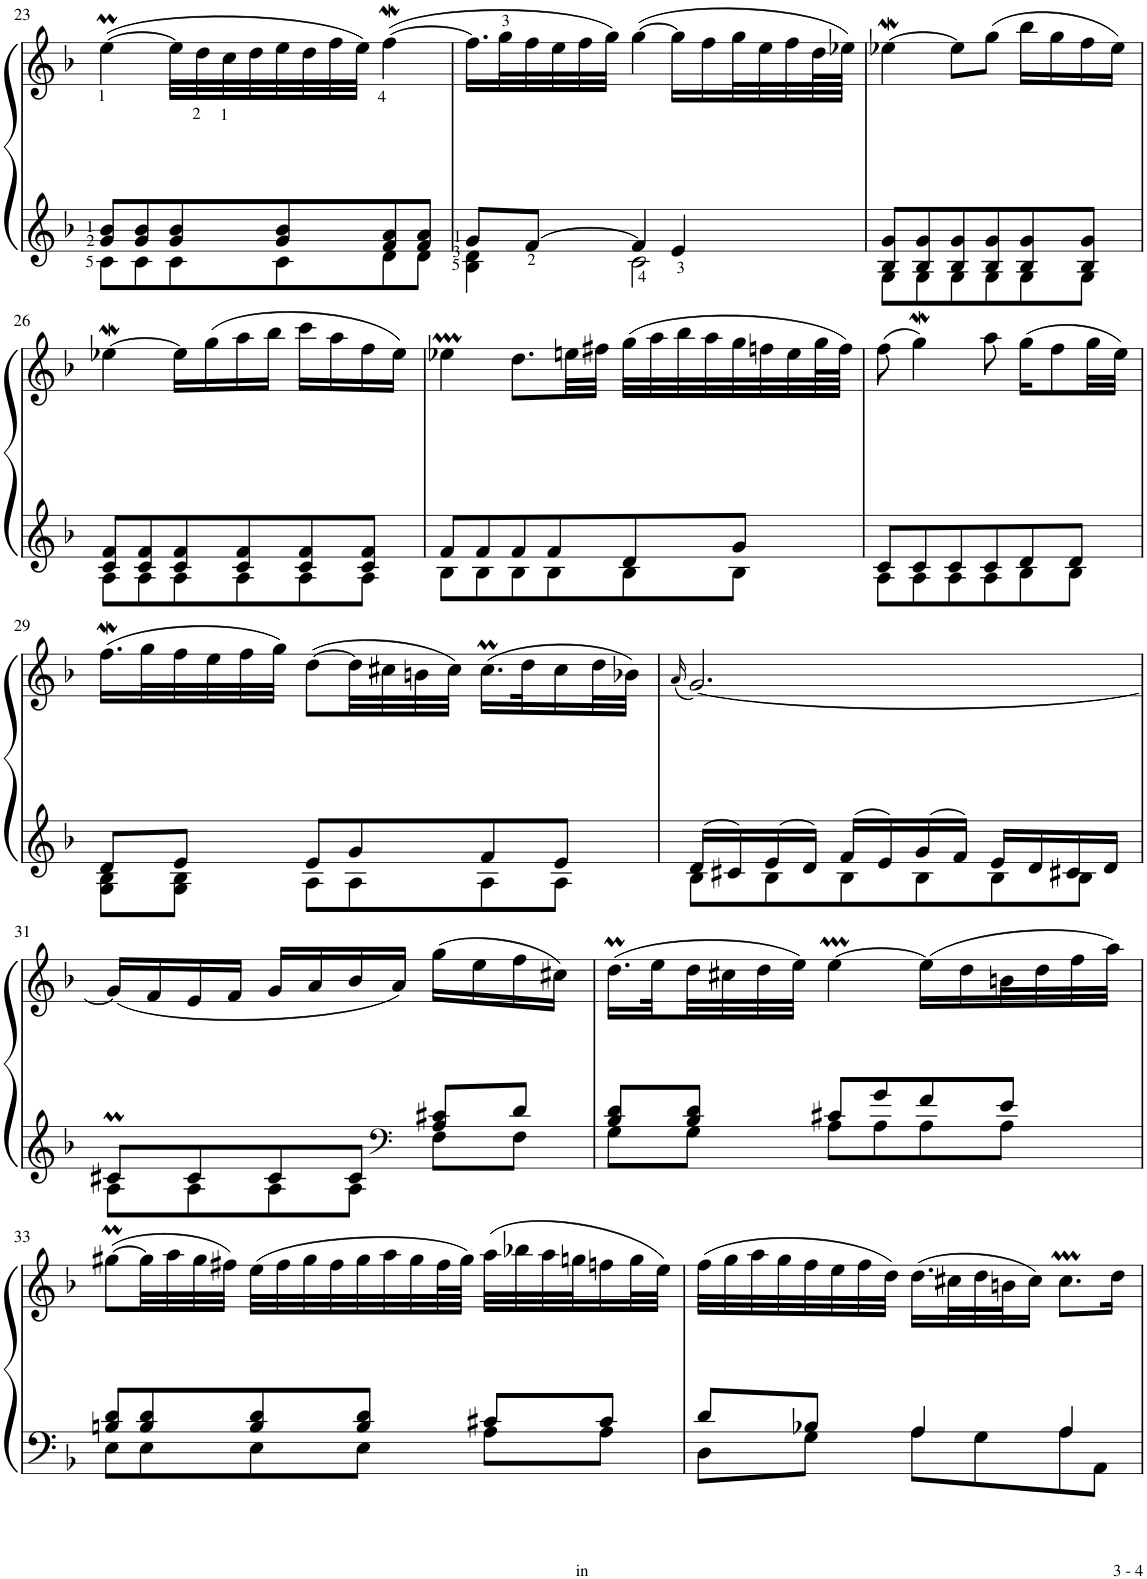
**kern	**kern
*part1	*part1
*staff2	*staff1
*I"Piano	*
*I'Pno	*
!!LO:PB:g=z
*clefG2	*clefG2
*k[b-]	*k[b-]
*M3/4	*M3/4
=23	=23
*^	*
8g/ 8b-/L	8c\L	([4eem<\
8g/ 8b-/	8c\	.
8g/ 8b-/	8c\	32ee\LLL]
.	.	32dd<\
.	.	32cc<\
.	.	32dd\
8g/ 8b-/	8c\	32ee\
.	.	32dd\
.	.	32ff\
.	.	32ee\JJJ)
8f/ 8a/	8d\	([4ffw<\
8f/ 8a/J	8d\J	.
=24	=24	=24
8g/L	4B-\ 4d\	16.ff\LL]
.	.	32gg\L
[8f/J	.	32ff\
.	.	32ee\
.	.	32ff\
.	.	32gg\JJJ)
4f/]	2c\	([4gg\
4e/	.	16gg\LL]
.	.	16ff\
.	.	32gg\L
.	.	32ee\
.	.	32ff\
.	.	64dd\L
.	.	64ee-X\JJJJ)
=25	=25	=25
8B-/ 8g/L	8G\L	[4ee-Xw\
8B-/ 8g/	8G\	.
8B-/ 8g/	8G\	8ee-\L]
8B-/ 8g/	8G\	(8gg\J
8B-/ 8g/	8G\	16bb-\LL
.	.	16gg\
8B-/ 8g/J	8G\J	16ff\
.	.	16ee-\JJ)
!!LO:LB:g=z
=26	=26	=26
8c/ 8f/L	8A\L	[4ee-Xw\
8c/ 8f/	8A\	.
8c/ 8f/	8A\	16ee-\LL]
.	.	(16gg\
8c/ 8f/	8A\	16aa\
.	.	16bb-\JJ
8c/ 8f/	8A\	16ccc\LL
.	.	16aa\
8c/ 8f/J	8A\J	16ff\
.	.	16ee-\JJ)
=27	=27	=27
8f/L	8B-\L	4ee-XM\
8f/	8B-\	.
8f/	8B-\	8.dd\L
8f/	8B-\	.
.	.	32een\LL
.	.	32ff#X\JJJ
8d/	8B-\	(32gg\LLL
.	.	32aa\
.	.	32bb-\
.	.	32aa\
8g/J	8B-\J	32gg\
.	.	32ffn\
.	.	32ee\
.	.	64gg\L
.	.	64ff\JJJJ)
=28	=28	=28
8c/L	8A\L	(8ff\
8c/	8A\	4ggW\)
8c/	8A\	.
8c/	8A\	8aa\
8d/	8B-\	(16gg\KL
.	.	8ff\
8d/J	8B-\J	.
.	.	32gg\LL
.	.	32ee\JJJ)
!!LO:LB:g=z
=29	=29	=29
8d/L	8G\ 8B-\L	(16.ffw\LL
.	.	32gg\L
8e/J	8G\ 8B-\J	32ff\
.	.	32ee\
.	.	32ff\
.	.	32gg\JJJ)
8e/L	8A\L	([8dd\L
8g/	8A\	32dd\LL]
.	.	32cc#X\
.	.	32bn\
.	.	32cc#\JJJ)
8f/	8A\	(16.cc#m\LL
.	.	32dd\K
8e/J	8A\J	16cc#\
.	.	32dd\L
.	.	32b-X\JJJ)
=30	=30	=30
.	.	(16qa/
16d/LL	8B-\L	[2.g/)
16c#X/	.	.
16e/	8B-\	.
16d/JJ	.	.
16f/LL	8B-\	.
16e/	.	.
16g/	8B-\	.
16f/JJ	.	.
16e/LL	8B-\	.
16d/	.	.
16c#X/	8B-\J	.
16d/JJ	.	.
!!LO:LB:g=z
=31	=31	=31
8c#Xm/L	8A\L	(16g/LL]
.	.	16f/
8c#/	8A\	16e/
.	.	16f/JJ
8c#/	8A\	16g/LL
.	.	16a/
8c#/J	8A\J	16b-/
*clefF4	*	*
.	.	16a/JJ)
8A/ 8c#X/L	8F\L	(16gg\LL
.	.	16ee\
8d/J	8F\J	16ff\
.	.	16cc#X\JJ)
=32	=32	=32
8B-/ 8d/L	8G\L	(16.ddM\LL
.	.	32ee\L
8B-/ 8d/J	8G\J	32dd\
.	.	32cc#X\
.	.	32dd\
.	.	32ee\JJJ)
8c#X/L	8A\L	[4eem\
8g/	8A\	.
8f/	8A\	(16ee\LL]
.	.	16dd\
8e/J	8A\J	32bn\L
.	.	32dd\
.	.	32ff\
.	.	32aa\JJJ)
!!LO:LB:g=z
=33	=33	=33
8Bn/ 8d/L	8E\L	([8gg#Xm\L
8B/ 8d/	8E\	32gg#\LL]
.	.	32aa\
.	.	32gg#\
.	.	32ff#X\JJJ)
8B/ 8d/	8E\	(32ee\LLL
.	.	32ff#\
.	.	32gg#\
.	.	32ff#\
8B/ 8d/J	8E\J	32gg#\
.	.	32aa\
.	.	32gg#\
.	.	64ff#\L
.	.	64gg#\JJJJ)
8c#X/L	8A\L	(32aa\LLL
.	.	32bb-X\
.	.	32aa\
.	.	32ggn\J
8c#/J	8A\J	16ffn\
.	.	32gg\L
.	.	32ee\JJJ)
=34	=34	=34
8d/L	8D\L	(32ff\LLL
.	.	32gg\
.	.	32aa\
.	.	32gg\
8B-X/J	8G\J	32ff\
.	.	32ee\
.	.	32ff\
.	.	32dd\JJJ)
4A/	8A\L	(16.dd\LL
.	.	32cc#X\L
.	8G\	32dd\
.	.	32bn\J
.	.	16cc#\JJ)
4A/	8A\	8.cc#m\L
.	8AA\J	.
.	.	16dd\Jk
*v	*v	*
=	=
*-	*-
